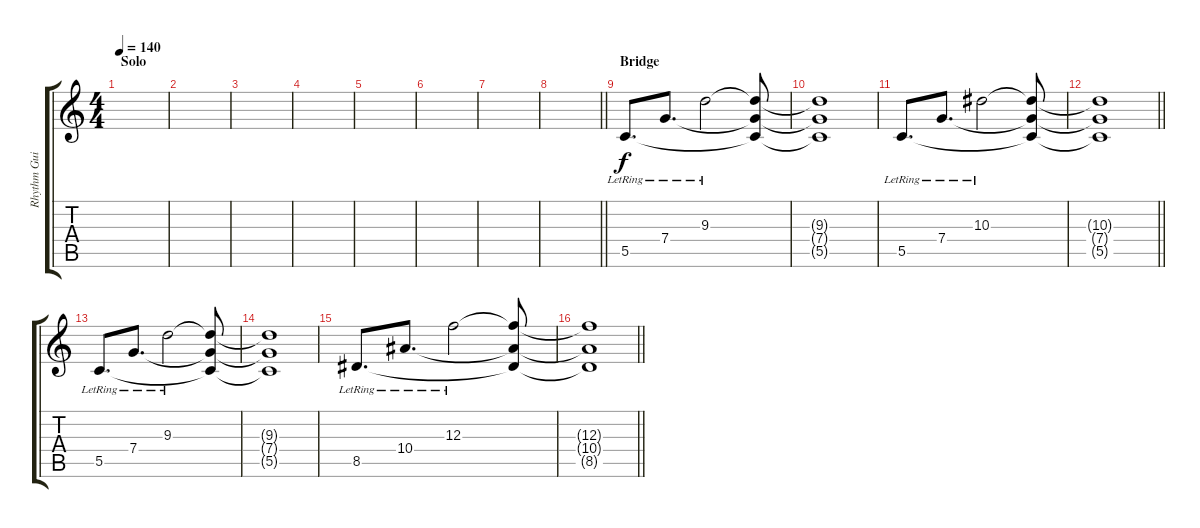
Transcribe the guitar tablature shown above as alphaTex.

\track ("Rhythm Guitar" "Rhythm Gui") {instrument overdrivenguitar}
\staff {score tabs}
\tuning (D4 A3 F3 C3 G2 C2) {hide}
\ts (4 4)
\section ("" "Solo")
\tempo 140
\clef g2
\ks c
|
|
|
|
|
|
|
\barLineRight lightlight
|
\section ("" "Bridge")
5.5{lr}.8{d} 7.4{lr}.8{d} 9.3{lr}.2 (9.3{t} 7.4{t} 5.5{t}).8 |
(9.3{t} 7.4{t} 5.5{t}).1 |
5.5{lr}.8{d} 7.4{lr}.8{d} 10.3{lr}.2 (10.3{t} 7.4{t} 5.5{t}).8 |
\barLineRight lightlight
(10.3{t} 7.4{t} 5.5{t}).1 |
5.5{lr}.8{d} 7.4{lr}.8{d} 9.3{lr}.2 (9.3{t} 7.4{t} 5.5{t}).8 |
(9.3{t} 7.4{t} 5.5{t}).1 |
8.5{lr}.8{d} 10.4{lr}.8{d} 12.3{lr}.2 (12.3{t} 10.4{t} 8.5{t}).8 |
\barLineRight lightlight
(12.3{t} 10.4{t} 8.5{t}).1
